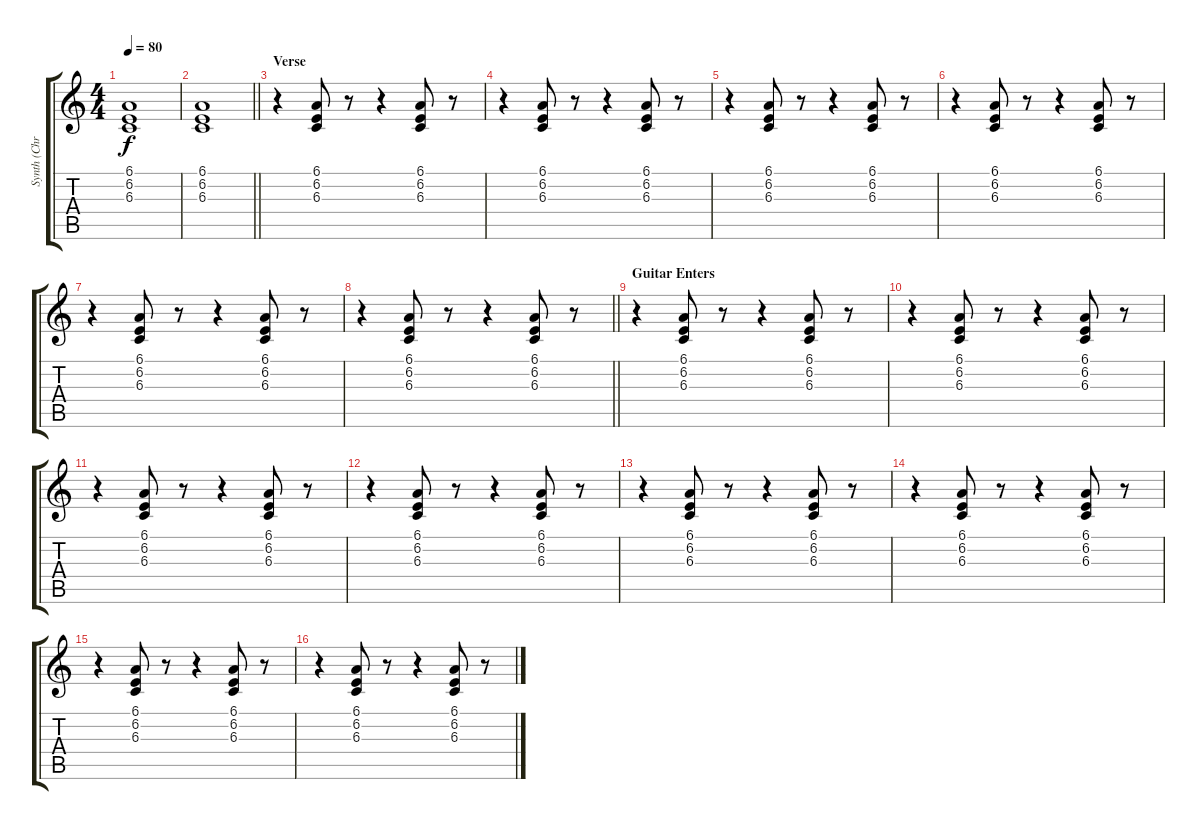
\track ("Synth (Chris \"Mother Goose\" Pit(t)man)" "Synth (Chr") {instrument synthstrings1}
\staff {score tabs}
\tuning (Eb4 Bb3 Gb3 Db3 Ab2 Eb2) {hide}
\ts (4 4)
\tempo 80
\clef g2
\ks c
(6.1 6.2 6.3).1{dy f volume 13} |
\barLineRight lightlight
(6.1 6.2 6.3).1 |
\section ("" "Verse")
r.4 (6.1 6.2 6.3).8 r.8 r.4 (6.1 6.2 6.3).8 r.8 |
r.4 (6.1 6.2 6.3).8 r.8 r.4 (6.1 6.2 6.3).8 r.8 |
r.4 (6.1 6.2 6.3).8 r.8 r.4 (6.1 6.2 6.3).8 r.8 |
r.4 (6.1 6.2 6.3).8 r.8 r.4 (6.1 6.2 6.3).8 r.8 |
r.4 (6.1 6.2 6.3).8 r.8 r.4 (6.1 6.2 6.3).8 r.8 |
\barLineRight lightlight
r.4 (6.1 6.2 6.3).8 r.8 r.4 (6.1 6.2 6.3).8 r.8 |
\section ("" "Guitar Enters")
r.4 (6.1 6.2 6.3).8 r.8 r.4 (6.1 6.2 6.3).8 r.8 |
r.4 (6.1 6.2 6.3).8 r.8 r.4 (6.1 6.2 6.3).8 r.8 |
r.4 (6.1 6.2 6.3).8 r.8 r.4 (6.1 6.2 6.3).8 r.8 |
r.4 (6.1 6.2 6.3).8 r.8 r.4 (6.1 6.2 6.3).8 r.8 |
r.4 (6.1 6.2 6.3).8 r.8 r.4 (6.1 6.2 6.3).8 r.8 |
r.4 (6.1 6.2 6.3).8 r.8 r.4 (6.1 6.2 6.3).8 r.8 |
r.4 (6.1 6.2 6.3).8 r.8 r.4 (6.1 6.2 6.3).8 r.8 |
r.4 (6.1 6.2 6.3).8 r.8 r.4 (6.1 6.2 6.3).8 r.8
